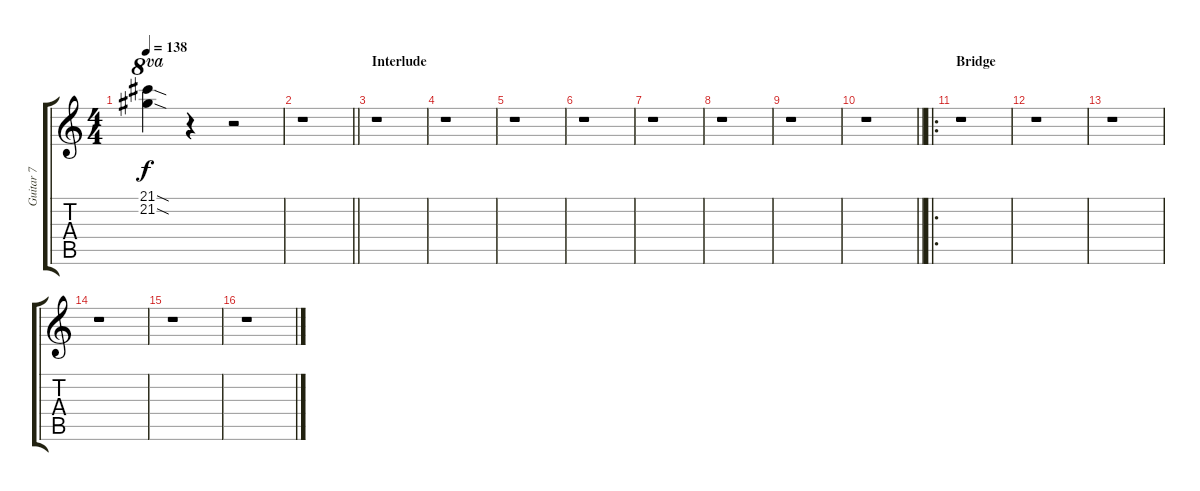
\track ("Guitar 7" "Guitar 7") {instrument distortionguitar}
\staff {score tabs}
\tuning (E4 B3 G3 D3 A2 E2) {hide}
\ts (4 4)
\tempo 138
\clef g2
\ks c
(21.1{sod t} 21.2{sod t}).4{ot 8va dy f} r.4 r.2 |
\barLineRight lightlight
r.1 |
\section ("" "Interlude")
r.1 |
r.1 |
r.1 |
r.1 |
r.1 |
r.1 |
r.1 |
\barLineRight lightlight
r.1 |
\ro
\section ("" "Bridge")
r.1 |
r.1 |
r.1 |
r.1 |
r.1 |
r.1
